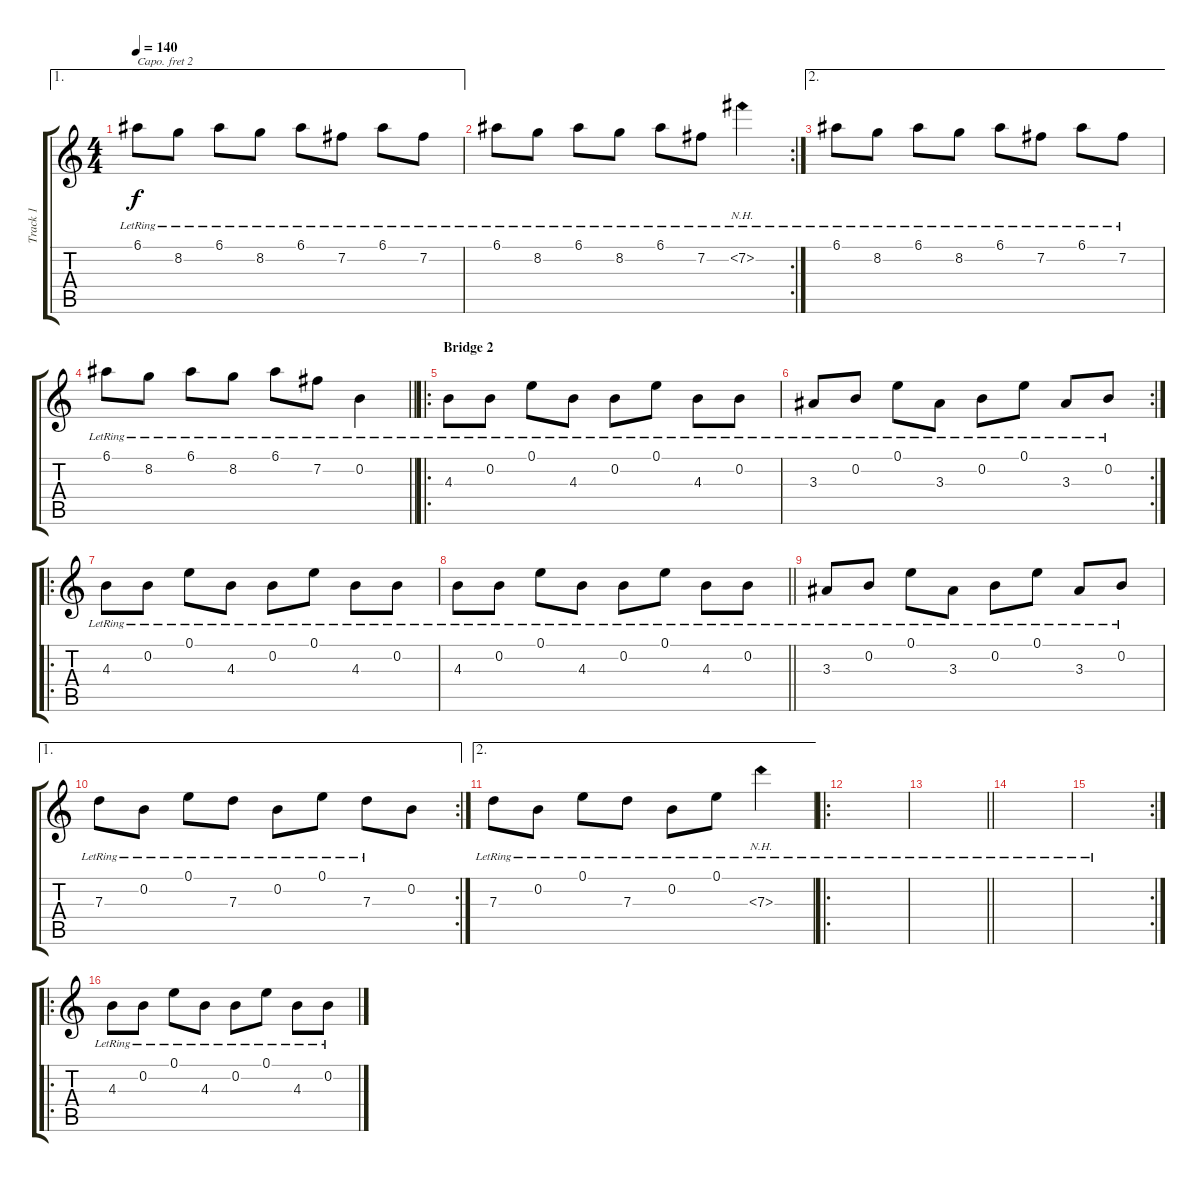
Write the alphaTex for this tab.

\track ("Track 1" "Track 1") {instrument electricguitarclean}
\staff {score tabs}
\capo 2
\tuning (D4 A3 F3 C3 G2 C2) {hide}
\ae 1
\ts (4 4)
\tempo 140
\clef g2
\ks c
6.1{lr}.8{dy f} 8.2{lr}.8 6.1{lr}.8 8.2{lr}.8 6.1{lr}.8 7.2{lr}.8 6.1{lr}.8 7.2{lr}.8 |
\rc 2
6.1{lr}.8 8.2{lr}.8 6.1{lr}.8 8.2{lr}.8 6.1{lr}.8 7.2{lr}.8 7.2{nh lr}.4 |
\ae 2
6.1{lr}.8 8.2{lr}.8 6.1{lr}.8 8.2{lr}.8 6.1{lr}.8 7.2{lr}.8 6.1{lr}.8 7.2{lr}.8 |
\barLineRight lightlight
6.1{lr}.8 8.2{lr}.8 6.1{lr}.8 8.2{lr}.8 6.1{lr}.8 7.2{lr}.8 0.2{lr}.4 |
\ro
\section ("" "Bridge 2")
4.3{lr}.8{instrument electricguitarclean} 0.2{lr}.8 0.1{lr}.8 4.3{lr}.8 0.2{lr}.8 0.1{lr}.8 4.3{lr}.8 0.2{lr}.8 |
\rc 2
3.3{lr}.8 0.2{lr}.8 0.1{lr}.8 3.3{lr}.8 0.2{lr}.8 0.1{lr}.8 3.3{lr}.8 0.2{lr}.8 |
\ro
4.3{lr}.8 0.2{lr}.8 0.1{lr}.8 4.3{lr}.8 0.2{lr}.8 0.1{lr}.8 4.3{lr}.8 0.2{lr}.8 |
\barLineRight lightlight
4.3{lr}.8 0.2{lr}.8 0.1{lr}.8 4.3{lr}.8 0.2{lr}.8 0.1{lr}.8 4.3{lr}.8 0.2{lr}.8 |
3.3{lr}.8 0.2{lr}.8 0.1{lr}.8 3.3{lr}.8 0.2{lr}.8 0.1{lr}.8 3.3{lr}.8 0.2{lr}.8 |
\ae 1
\rc 2
7.3{lr}.8 0.2{lr}.8 0.1{lr}.8 7.3{lr}.8 0.2{lr}.8 0.1{lr}.8 7.3{lr}.8 0.2.8 |
\ae 2
7.3{lr}.8 0.2{lr}.8 0.1{lr}.8 7.3{lr}.8 0.2{lr}.8 0.1{lr}.8 7.3{nh lr}.4 |
\ro
|
\barLineRight lightlight
|
|
\rc 2
|
\ro
4.3{lr}.8 0.2{lr}.8 0.1{lr}.8 4.3{lr}.8 0.2{lr}.8 0.1{lr}.8 4.3{lr}.8 0.2{lr}.8
